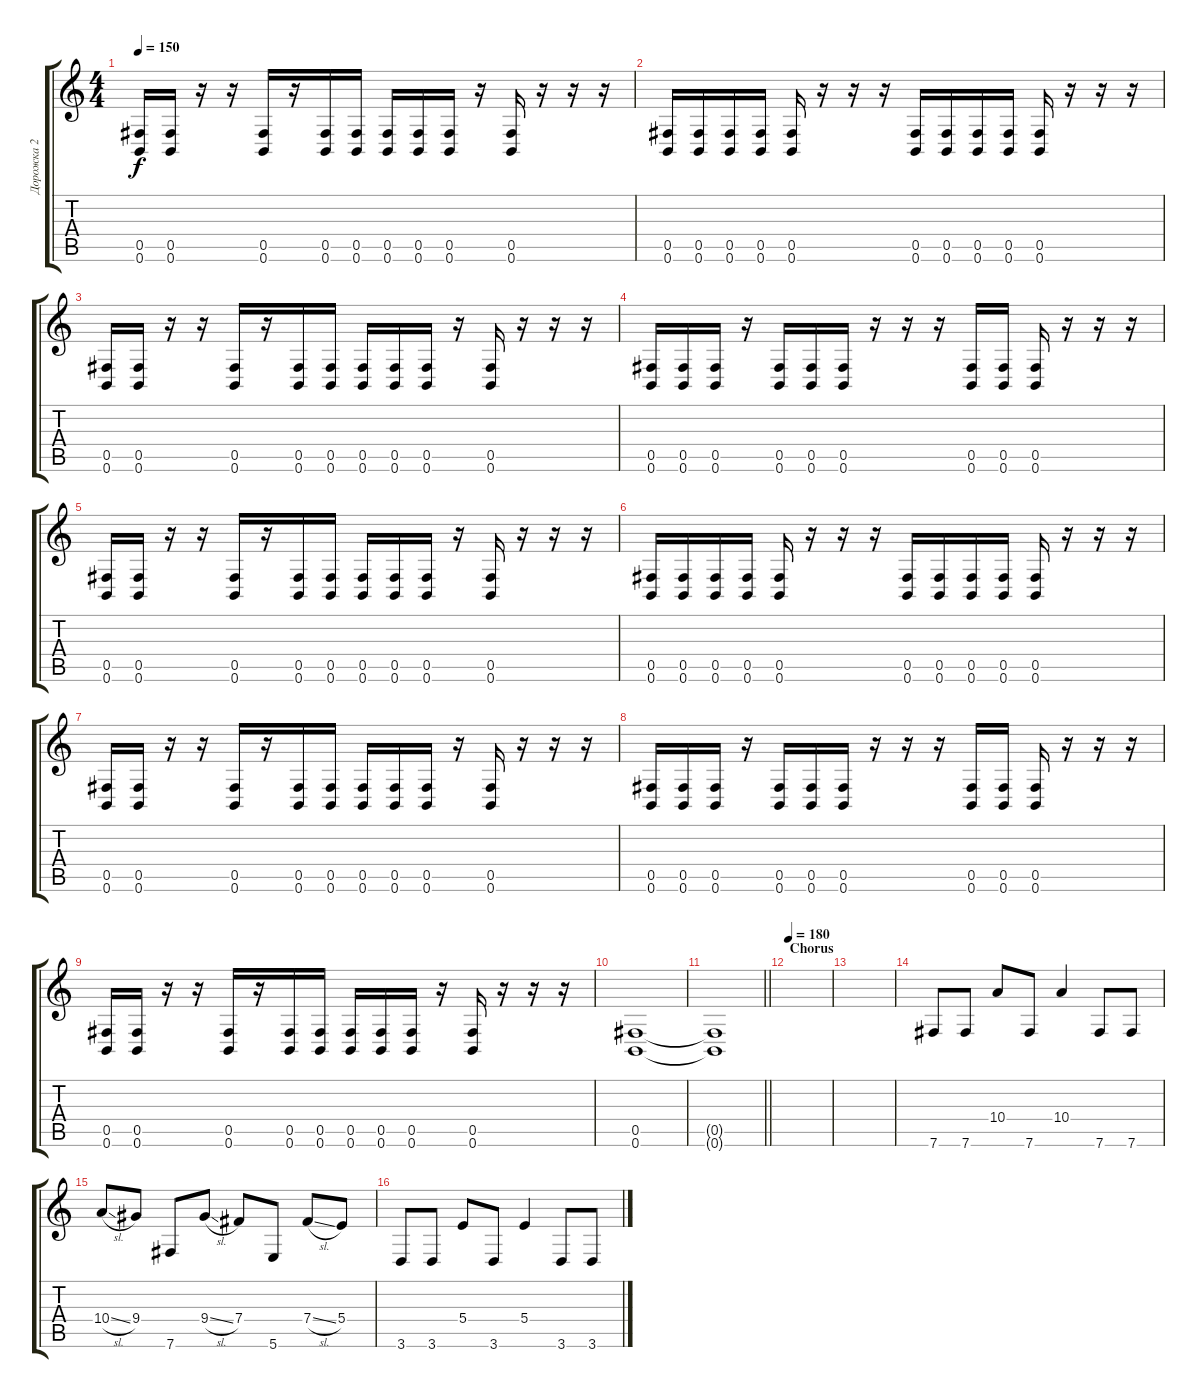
\track ("Дорожка 2" "Дорожка 2") {instrument distortionguitar}
\staff {score tabs}
\tuning (Db4 Ab3 E3 B2 Gb2 B1) {hide}
\ts (4 4)
\tempo 150
\clef g2
\ks c
(0.5 0.6).16{dy f} (0.5 0.6).16 r.16 r.16 (0.5 0.6).16 r.16 (0.5 0.6).16 (0.5 0.6).16 (0.5 0.6).16 (0.5 0.6).16 (0.5 0.6).16 r.16 (0.5 0.6).16 r.16 r.16 r.16 |
(0.5 0.6).16 (0.5 0.6).16 (0.5 0.6).16 (0.5 0.6).16 (0.5 0.6).16 r.16 r.16 r.16 (0.5 0.6).16 (0.5 0.6).16 (0.5 0.6).16 (0.5 0.6).16 (0.5 0.6).16 r.16 r.16 r.16 |
(0.5 0.6).16 (0.5 0.6).16 r.16 r.16 (0.5 0.6).16 r.16 (0.5 0.6).16 (0.5 0.6).16 (0.5 0.6).16 (0.5 0.6).16 (0.5 0.6).16 r.16 (0.5 0.6).16 r.16 r.16 r.16 |
(0.5 0.6).16 (0.5 0.6).16 (0.5 0.6).16 r.16 (0.5 0.6).16 (0.5 0.6).16 (0.5 0.6).16 r.16 r.16 r.16 (0.5 0.6).16 (0.5 0.6).16 (0.5 0.6).16 r.16 r.16 r.16 |
(0.5 0.6).16 (0.5 0.6).16 r.16 r.16 (0.5 0.6).16 r.16 (0.5 0.6).16 (0.5 0.6).16 (0.5 0.6).16 (0.5 0.6).16 (0.5 0.6).16 r.16 (0.5 0.6).16 r.16 r.16 r.16 |
(0.5 0.6).16 (0.5 0.6).16 (0.5 0.6).16 (0.5 0.6).16 (0.5 0.6).16 r.16 r.16 r.16 (0.5 0.6).16 (0.5 0.6).16 (0.5 0.6).16 (0.5 0.6).16 (0.5 0.6).16 r.16 r.16 r.16 |
(0.5 0.6).16 (0.5 0.6).16 r.16 r.16 (0.5 0.6).16 r.16 (0.5 0.6).16 (0.5 0.6).16 (0.5 0.6).16 (0.5 0.6).16 (0.5 0.6).16 r.16 (0.5 0.6).16 r.16 r.16 r.16 |
(0.5 0.6).16 (0.5 0.6).16 (0.5 0.6).16 r.16 (0.5 0.6).16 (0.5 0.6).16 (0.5 0.6).16 r.16 r.16 r.16 (0.5 0.6).16 (0.5 0.6).16 (0.5 0.6).16 r.16 r.16 r.16 |
(0.5 0.6).16 (0.5 0.6).16 r.16 r.16 (0.5 0.6).16 r.16 (0.5 0.6).16 (0.5 0.6).16 (0.5 0.6).16 (0.5 0.6).16 (0.5 0.6).16 r.16 (0.5 0.6).16 r.16 r.16 r.16 |
(0.5 0.6).1 |
\barLineRight lightlight
(0.5{t} 0.6{t}).1 |
\section ("" "Chorus")
\tempo 180
|
|
7.6.8 7.6.8 10.4.8 7.6.8 10.4.4 7.6.8 7.6.8 |
10.4{sl}.8 9.4.8 7.6.8 9.4{sl}.8 7.4.8 5.6.8 7.4{sl}.8 5.4.8 |
3.6.8 3.6.8 5.4.8 3.6.8 5.4.4 3.6.8 3.6.8
